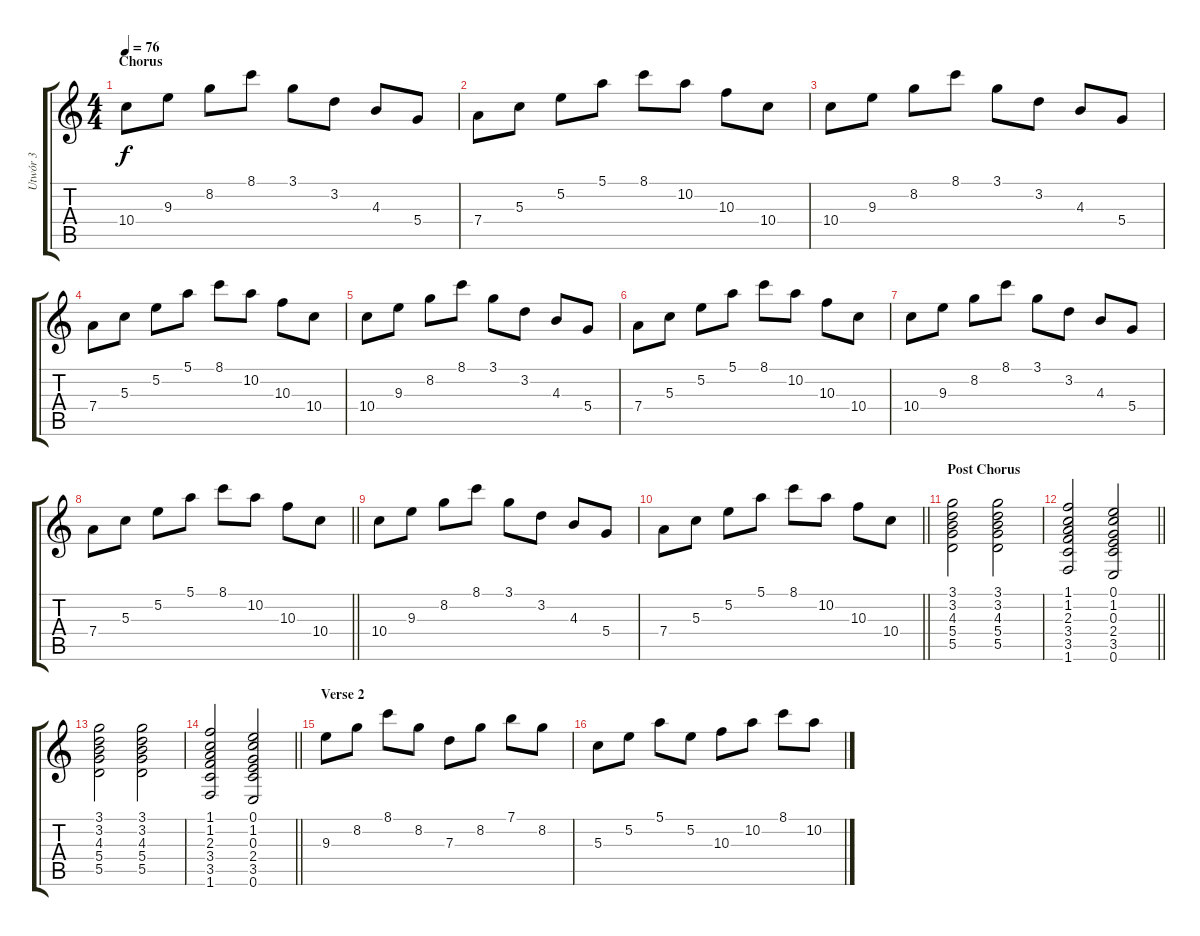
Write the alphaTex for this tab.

\track ("Utwór 3" "Utwór 3") {instrument acousticguitarnylon}
\staff {score tabs}
\tuning (E4 B3 G3 D3 A2 E2) {hide}
\ts (4 4)
\section ("" "Chorus")
\tempo 76
\clef g2
\ks c
10.4.8{dy f} 9.3.8 8.2.8 8.1.8 3.1.8 3.2.8 4.3.8 5.4.8 |
7.4.8 5.3.8 5.2.8 5.1.8 8.1.8 10.2.8 10.3.8 10.4.8 |
10.4.8 9.3.8 8.2.8 8.1.8 3.1.8 3.2.8 4.3.8 5.4.8 |
7.4.8 5.3.8 5.2.8 5.1.8 8.1.8 10.2.8 10.3.8 10.4.8 |
10.4.8 9.3.8 8.2.8 8.1.8 3.1.8 3.2.8 4.3.8 5.4.8 |
7.4.8 5.3.8 5.2.8 5.1.8 8.1.8 10.2.8 10.3.8 10.4.8 |
10.4.8 9.3.8 8.2.8 8.1.8 3.1.8 3.2.8 4.3.8 5.4.8 |
\barLineRight lightlight
7.4.8 5.3.8 5.2.8 5.1.8 8.1.8 10.2.8 10.3.8 10.4.8 |
\section ("" "")
10.4.8 9.3.8 8.2.8 8.1.8 3.1.8 3.2.8 4.3.8 5.4.8 |
\barLineRight lightlight
7.4.8 5.3.8 5.2.8 5.1.8 8.1.8 10.2.8 10.3.8 10.4.8 |
\section ("" "Post Chorus")
(3.1 3.2 4.3 5.4 5.5).2 (3.1 3.2 4.3 5.4 5.5).2 |
\barLineRight lightlight
(1.1 1.2 2.3 3.4 3.5 1.6).2 (0.1 1.2 0.3 2.4 3.5 0.6).2 |
(3.1 3.2 4.3 5.4 5.5).2 (3.1 3.2 4.3 5.4 5.5).2 |
\barLineRight lightlight
(1.1 1.2 2.3 3.4 3.5 1.6).2 (0.1 1.2 0.3 2.4 3.5 0.6).2 |
\section ("" "Verse 2")
9.3.8 8.2.8 8.1.8 8.2.8 7.3.8 8.2.8 7.1.8 8.2.8 |
5.3.8 5.2.8 5.1.8 5.2.8 10.3.8 10.2.8 8.1.8 10.2.8
